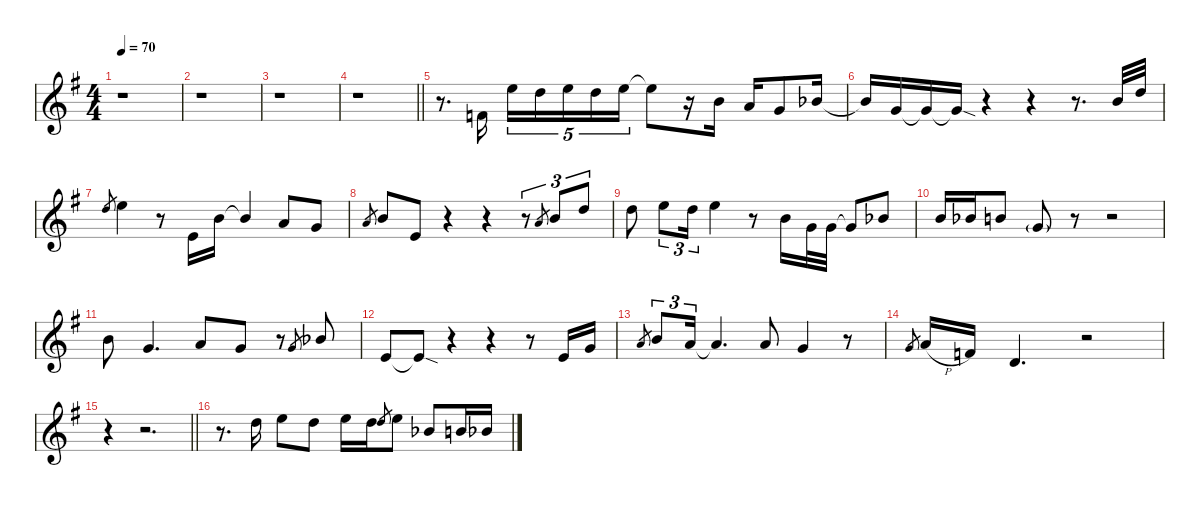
\defaultSystemsLayout 4
\hideDynamics
\bracketExtendMode nobrackets
\singleTrackTrackNamePolicy hidden
\multiTrackTrackNamePolicy hidden
\otherSystemsTrackNameOrientation horizontal
\track ("Vocals" "sax.") {defaultSystemsLayout 4 mute instrument tenorsax}
\staff {score}
\tuning (E4 B3 G3 D3 A2 E2)
\displaytranspose 14
\ts (4 4)
\beaming (8 2 2 2 2)
\tempo 70
\clef g2
\ks g
r.1{dy f instrument tenorsax beam Down} |
r.1{beam Down} |
r.1{beam Down} |
\barLineRight lightlight
r.1{beam Down} |
r.8{d beam Down} 1.4{acc forcenatural}.16{beam Up} 3.2{acc forcenatural}.16{tu (5 4) beam Down} 1.2{acc forcenatural}.16{tu (5 4) beam Down} 3.2{acc forcenatural}.16{tu (5 4) beam Down} 1.2{acc forcenatural}.16{tu (5 4) beam Down} 3.2{acc forcenatural}.16{tu (5 4) beam Down} 3.2{t acc forcenatural}.8{beam Down} r.16{beam Down} 2.3{acc forcenatural}.16{beam Down} 0.3{acc forcenatural}.16{beam Up} 3.4{acc forcenatural}.8{beam Up} 1.3{acc b}.16{beam Up} |
1.3{t acc b}.16{beam Up} 3.4{acc forcenatural}.16{beam Up} 3.4{t acc forcenatural}.16{beam Up} 3.4{sod t acc forcenatural}.16{beam Up} r.4{beam Up} r.4{beam Up} r.8{d beam Up} 2.3{acc forcenatural}.32{beam Down} 1.2{acc forcenatural}.32{beam Down} |
1.2{acc forcenatural}.8{gr dy mf beam Up} 3.2{acc forcenatural}.4{dy f beam Down} r.8{beam Down} 0.4{acc forcenatural}.16{beam Up} 2.3{acc forcenatural}.16{beam Up} 2.3{t acc forcenatural}.4{beam Up} 5.4{acc forcenatural}.8{beam Up} 3.4{acc forcenatural}.8{beam Up} |
0.3{acc forcenatural}.8{gr dy mf beam Up} 2.3{acc forcenatural}.8{dy f beam Up} 0.4{acc forcenatural}.8{beam Up} r.4{beam Up} r.4{beam Up} r.8{tu (3 2) beam Up} 0.3{acc forcenatural}.8{gr dy mf beam Up} 2.3{acc forcenatural}.8{tu (3 2) dy f beam Down} 1.2{acc forcenatural}.8{tu (3 2) beam Down} |
1.2{acc forcenatural}.8{beam Down} 3.2{acc forcenatural}.8{tu (3 2) beam Down} 1.2{acc forcenatural}.16{tu (3 2) beam Down} 3.2{acc forcenatural}.4{beam Down} r.8{beam Down} 2.3{acc forcenatural}.16{beam Up} 3.4{acc forcenatural}.32{beam Up} 3.4{acc forcenatural}.32{beam Up} 3.4{t acc forcenatural}.8{beam Up} 1.3{acc b}.8{beam Up} |
2.3{acc forcenatural}.16{beam Up} 1.3{acc b}.16{beam Up} 2.3{acc forcenatural}.8{beam Up} 3.4{g acc forcenatural}.8{dy mf beam Up} r.8{beam Up} r.2{beam Up} |
2.3{acc forcenatural}.8{dy f beam Down} 3.4{acc forcenatural}.4{d beam Up} 0.3{acc forcenatural}.8{beam Up} 3.4{acc forcenatural}.8{beam Up} r.8{beam Up} 3.4{acc forcenatural}.8{gr dy mf beam Up} 6.4{acc b}.8{dy f beam Up} |
0.4{acc forcenatural}.8{beam Up} 0.4{sod t acc forcenatural}.8{beam Up} r.4{beam Up} r.4{beam Up} r.8{beam Up} 0.4{acc forcenatural}.16{beam Up} 3.4{acc forcenatural}.16{beam Up} |
0.3{acc forcenatural}.8{gr dy mf beam Up} 2.3{acc forcenatural}.8{tu (3 2) dy f beam Up} 0.3{acc forcenatural}.16{tu (3 2) beam Up} 0.3{t acc forcenatural}.4{d beam Up} 0.3{acc forcenatural}.8{beam Up} 3.4{acc forcenatural}.4{beam Up} r.8{beam Up} |
3.4{acc forcenatural}.8{gr dy mf beam Up} 5.4{h acc forcenatural}.16{dy f beam Up} 1.4{acc forcenatural}.16{beam Up} 3.5{acc forcenatural}.4{d beam Up} r.2{beam Up} |
\barLineRight lightlight
r.4{beam Down} r.2{d beam Down} |
r.8{d beam Down} 1.2{acc forcenatural}.16{beam Down} 3.2{acc forcenatural}.8{beam Down} 1.2{acc forcenatural}.8{beam Down} 3.2{acc forcenatural}.16{beam Down} 1.2{acc forcenatural}.16{beam Down} 1.2{acc forcenatural}.8{gr dy mf beam Up} 3.2{acc forcenatural}.8{dy f beam Down} 1.3{acc b}.8{beam Up} 2.3{acc forcenatural}.16{beam Up} 1.3{acc b}.16{beam Up}
